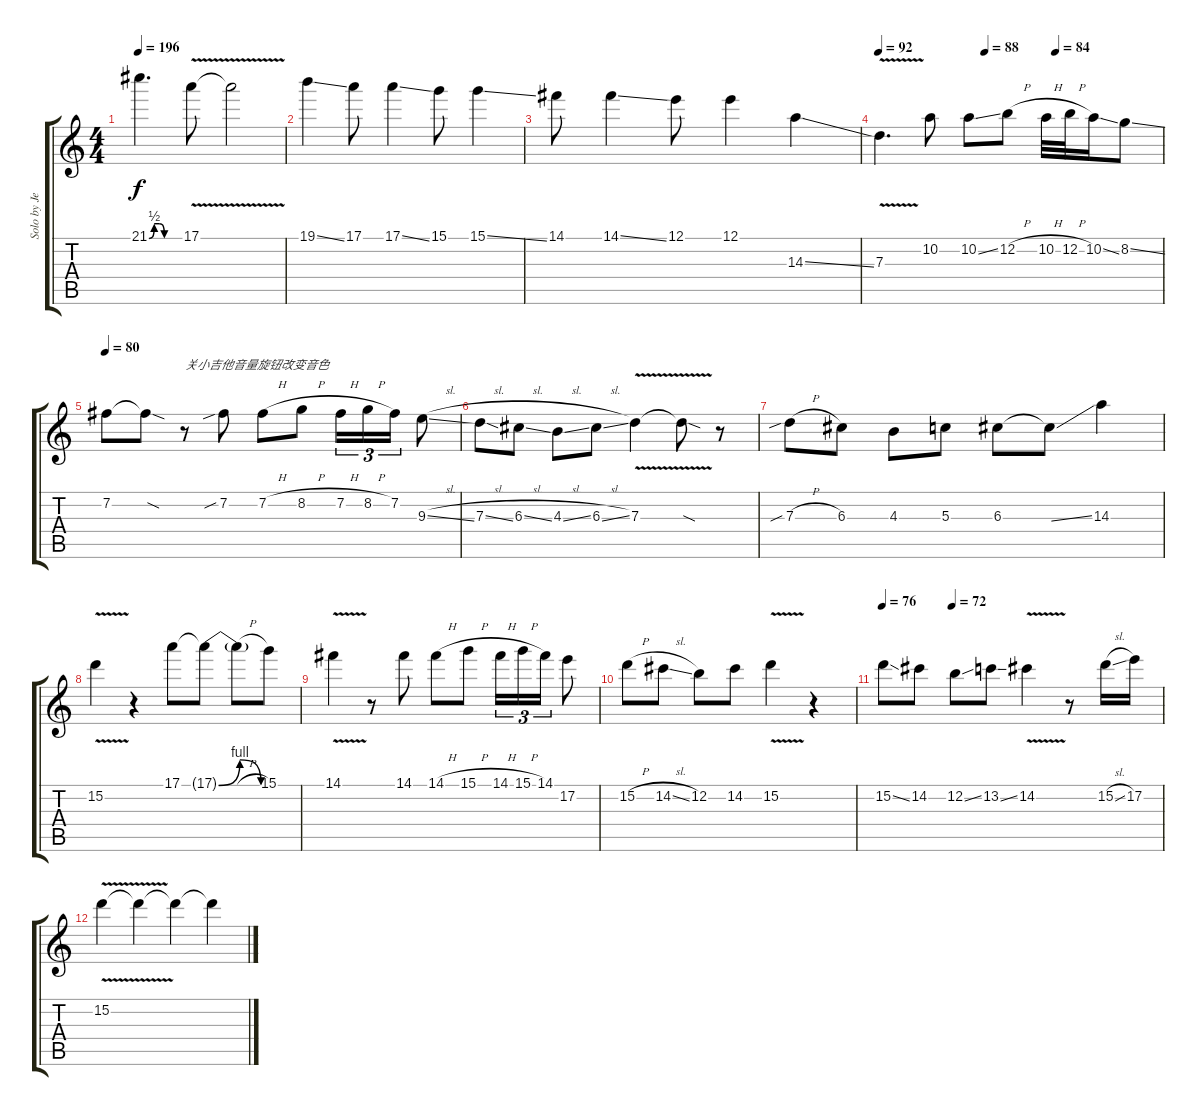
\track ("Solo by JerryC" "Solo by Je") {instrument distortionguitar}
\staff {score tabs}
\tuning (E4 B3 G3 D3 A2 E2) {hide}
\ts (4 4)
\tempo 196
\clef g2
\ks c
21.1{be (custom 0 0 10 2 20 2 30 0 60 0)}.4{d dy f} 17.1{v}.8 17.1{t}.2 |
19.1{ss}.4 17.1.8 17.1{ss}.4 15.1.8 15.1{ss}.4 |
14.1.8 14.1{ss}.4 12.1.8 12.1.4 14.3{ss}.4 |
\tempo 92
\tempo (88 0.375)
\tempo (84 0.625)
7.3{v}.4{d} 10.2.8 10.2{ss}.8 12.2{h}.8 10.2{h}.32 12.2{h}.32 10.2{ss}.16 8.2{ss}.8 |
\tempo 80
7.2.8 7.2{sod t}.8 r.8{txt "关小吉他音量旋钮改变音色"} 7.2{sib}.8 7.2{h}.8 8.2{h}.8 7.2{h}.16{tu (3 2)} 8.2{h}.16{tu (3 2)} 7.2.16{tu (3 2)} 9.3{sl}.8 |
7.3{sl}.8 6.3{sl}.8 4.3{sl}.8 6.3{sl}.8 7.3{v}.4 7.3{sod t}.8 r.8 |
7.3{sib h}.8 6.3.8 4.3.8 5.3.8 6.3.8 6.3{ss t}.8 14.3.4 |
15.2{v}.4 r.4 17.1.8 17.1{be (bendrelease 0 0 15 4 55 4 60 0) t}.8 17.1{h t}.8 15.1.8 |
14.1{v}.4 r.8 14.1.8 14.1{h}.8 15.1{h}.8 14.1{h}.16{tu (3 2)} 15.1{h}.16{tu (3 2)} 14.1.16{tu (3 2)} 17.2.8 |
15.2{h}.8 14.2{sl}.8 12.2.8 14.2.8 15.2{v}.4 r.4 |
\tempo 76
\tempo (72 0.25)
15.2{ss}.8 14.2.8 12.2{ss}.8 13.2{ss}.8 14.2{v}.4 r.8 15.2{sl}.16 17.2.16 |
15.2{v}.4 15.2{t}.4 15.2{t}.4 15.2{t}.4
